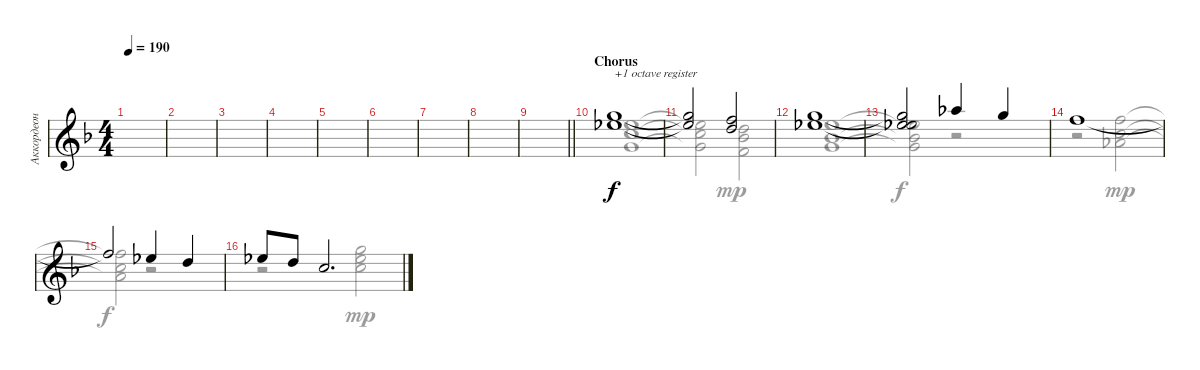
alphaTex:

\track ("Аккордеон" "Аккордеон") {instrument accordion}
\staff {score}
\tuning (E4 B3 G3 D3 A2 E2) {hide}
\voice
\ts (4 4)
\tempo 190
\clef g2
\ks dminor
|
|
|
|
|
|
|
|
\barLineRight lightlight
|
\section ("" "Chorus")
(15.1 16.2).1{txt "+1 octave register"} |
(15.1{t} 16.2{t}).2 (13.1 15.2).2 |
(15.1 16.2).1 |
(15.1{t} 16.2{t} 20.3).2 16.1.4 15.1.4 |
13.1.1 |
13.1{t}.2 16.2.4 15.2.4 |
16.2.8 15.2.8 13.2.2{d}
\voice
\clef g2
\ottava regular
\simile none
\ks dminor
|
|
|
|
|
|
|
|
\barLineRight lightlight
|
(11.1 13.2 12.3).1 |
(11.1{t} 13.2{t} 12.3{t}).2{dy f} (10.1 11.2 10.3).2{dy mp} |
(11.1 11.2 12.3).1 |
(11.1{t} 11.2{t} 12.3{t}).2{dy f} r.2 |
r.2 (13.1 13.2 13.3).2{dy mp} |
(13.1{t} 13.2{t} 13.3{t}).2{dy f} r.2 |
r.2 (15.1 16.2 17.3).2{dy mp}
